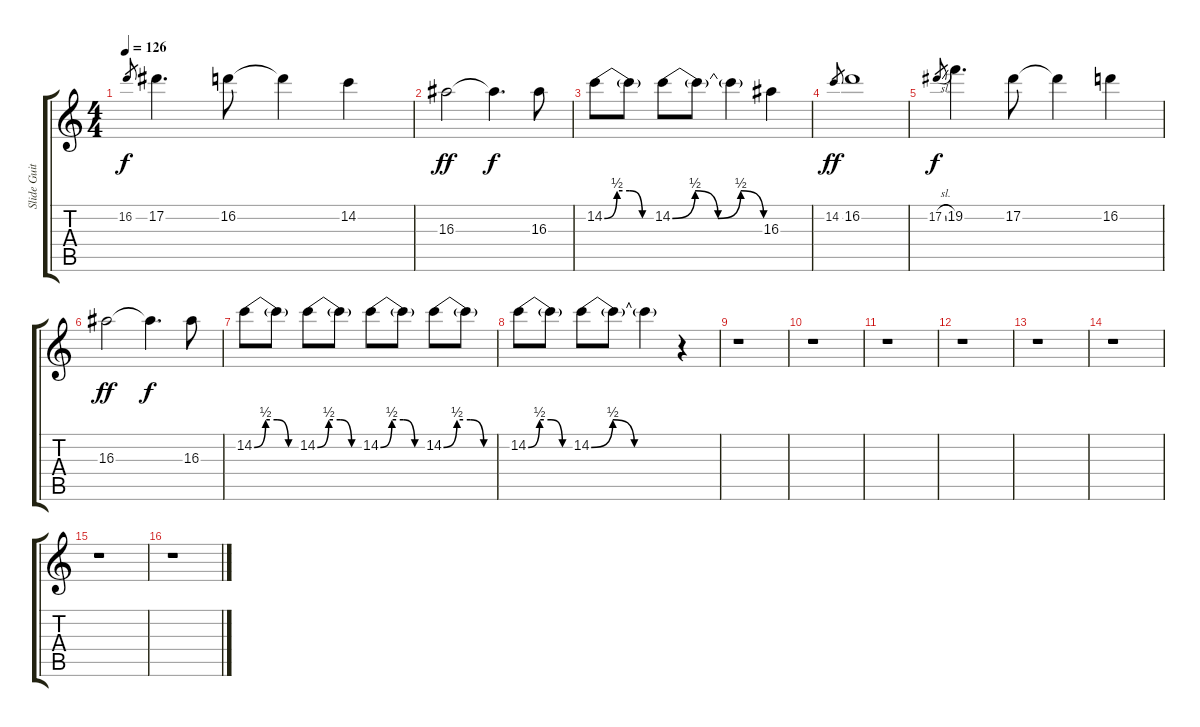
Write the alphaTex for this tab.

\track ("Slide Guitar" "Slide Guit") {instrument overdrivenguitar}
\staff {score tabs}
\tuning (Eb4 Bb3 Gb3 Db3 Ab2 Eb2) {hide}
\ts (4 4)
\tempo 126
\clef g2
\ks c
16.2.8{gr dy f} 17.2.4{d} 16.2.8 16.2{t}.4 14.2.4 |
16.3.2{dy ff} 16.3{t}.4{d dy f} 16.3.8 |
14.2{be (custom 0 0 15 2 30 2 45 0 60 0)}.8 14.2{t}.8 14.2{be (custom 0 0 15 2 30 0 45 2 60 0)}.8 14.2{t}.8 14.2{t}.4 16.3.4 |
14.2.8{gr dy ff} 16.2.1 |
17.2{sl}.8{gr dy f} 19.2.4{d} 17.2.8 17.2{t}.4 16.2.4 |
16.3.2{dy ff} 16.3{t}.4{d dy f} 16.3.8 |
14.2{be (custom 0 0 15 2 30 2 45 0 60 0)}.8 14.2{t}.8 14.2{be (custom 0 0 15 2 30 2 45 0 60 0)}.8 14.2{t}.8 14.2{be (custom 0 0 15 2 30 2 45 0 60 0)}.8 14.2{t}.8 14.2{be (custom 0 0 15 2 30 2 45 0 60 0)}.8 14.2{t}.8 |
14.2{be (custom 0 0 15 2 30 2 45 0 60 0)}.8 14.2{t}.8 14.2{be (custom 0 0 15 2 30 0 45 0 60 0)}.8 14.2{t}.8 14.2{t}.4 r.4 |
r.1 |
r.1 |
r.1 |
r.1 |
r.1 |
r.1 |
r.1 |
r.1
